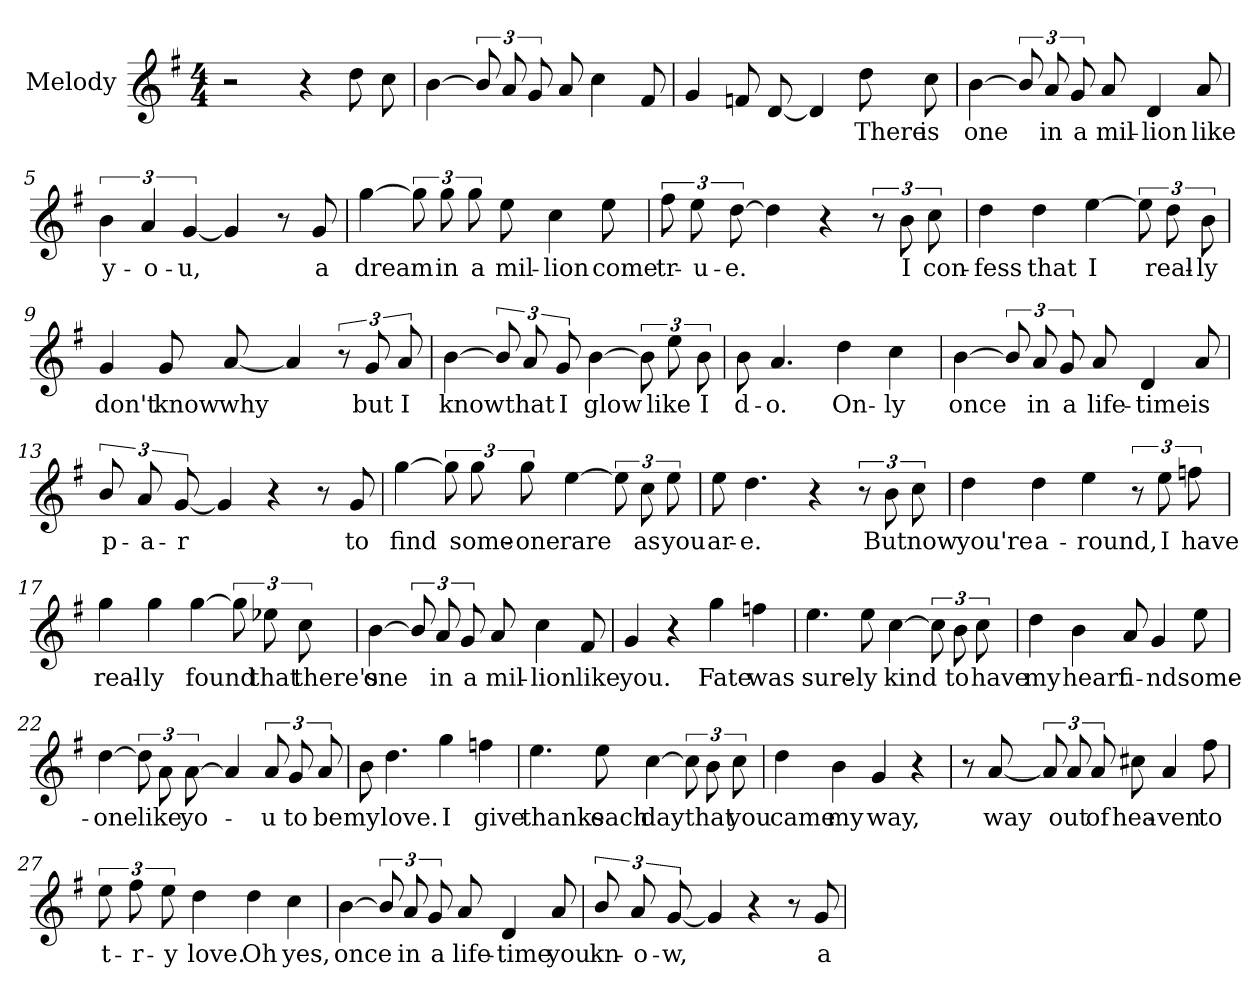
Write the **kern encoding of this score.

**kern	**text
*part1	*part1
*staff1	*staff1
*I"Melody	*
*clefG2	*
*k[f#]	*
*M4/4	*
=1	=1
2r	.
4r	.
8dd\L	.
8cc\	.
=2	=2
[>4b\	.
12b/L]	.
12a/	.
12g/	.
8a/	.
4cc\	.
8f#/	.
=3	=3
4g/	.
8fn/L	.
[<8d/	.
4d/]	.
8dd\L	There
8cc\	is
=4	=4
[>4b\	one
12b/L]	.
12a/	in
12g/	a
8a/	mil-
4d/	lion
8a/	like
!!LO:LB:g=z
=5	=5
6b\	y-
6a/	o-
[<6g/	u,
4g/]	.
8r	.
8g/	a
=6	=6
[>4gg\	dream
12gg\L]	.
12gg\	in
12gg\	a
8ee\	mil-
4cc\	lion
8ee\	come
=7	=7
12ff#\L	tr-
12ee\	u-
[>12dd\	e.
4dd\]	.
4r	.
12r	.
12b\	I
12cc\	con-
=8	=8
4dd\	fess
4dd\	that
[>4ee\	I
12ee\L]	.
12dd\	real-
12b\	ly
!!LO:LB:g=z
=9	=9
4g/	don't
8g/L	know
[<8a/	why
4a/]	.
12r	.
12g/	but
12a/	I
=10	=10
[>4b\	know
12b/L]	.
12a/	that
12g/	I
[>4b\	glow
12b\L]	.
12ee\	like
12b\	I
=11	=11
8b\	d-
4.a/	o.
4dd\	On-
4cc\	ly
=12	=12
[>4b\	once
12b/L]	.
12a/	in
12g/	a
8a/	life-
4d/	time
8a/	is
!!LO:LB:g=z
=13	=13
12b/L	p-
12a/	a-
[<12g/	r
4g/]	.
4r	.
8r	.
8g/	to
=14	=14
[>4gg\	find
12gg\L]	.
12gg\	some-
12gg\	one
[>4ee\	rare
12ee\L]	.
12cc\	as
12ee\	you
=15	=15
8ee\	ar-
4.dd\	e.
4r	.
12r	.
12b\	But
12cc\	now
=16	=16
4dd\	you're
4dd\	a-
4ee\	round,
12r	.
12ee\	I
12ffn\	have
!!LO:LB:g=z
=17	=17
4gg\	real-
4gg\	ly
[>4gg\	found
12gg\L]	.
12ee-X\	that
12cc\	there's
=18	=18
[>4b\	one
12b/L]	.
12a/	in
12g/	a
8a/	mil-
4cc\	lion
8f#/	like
=19	=19
4g/	you.
4r	.
4gg\	Fate
4ffn\	was
=20	=20
4.ee\	sure-
8ee\	ly
[>4cc\	kind
12cc\L]	.
12b\	to
12cc\	have
!!LO:LB:g=z
=21	=21
4dd\	my
4b\	heart
8a/	fi-
4g/	nd
8ee\	some-
=22	=22
[>4dd\	one
12dd\L]	.
12a\	like
[<12a\	yo-
4a/]	.
12a/L	u
12g/	to
12a/	be
=23	=23
8b\	my
4.dd\	love.
4gg\	I
4ffn\	give
=24	=24
4.ee\	thanks
8ee\	each
[>4cc\	day
12cc\L]	.
12b\	that
12cc\	you
!!LO:LB:g=z
=25	=25
4dd\	came
4b\	my
4g/	way,
4r	.
=26	=26
8r	.
[<8a/	way
12a/L]	.
12a/	out
12a/	of
8cc#X\	hea-
4a/	ven
8ff#\	to
=27	=27
12ee\L	t-
12ff#\	r-
12ee\	y
4dd\	love.
4dd\	Oh
4cc\	yes,
=28	=28
[>4b\	once
12b/L]	.
12a/	in
12g/	a
8a/	life-
4d/	time
8a/	you
!!LO:LB:g=z
=29	=29
12b/L	kn-
12a/	o-
[<12g/	w,
4g/]	.
4r	.
8r	.
8g/	a
=	=
*-	*-
